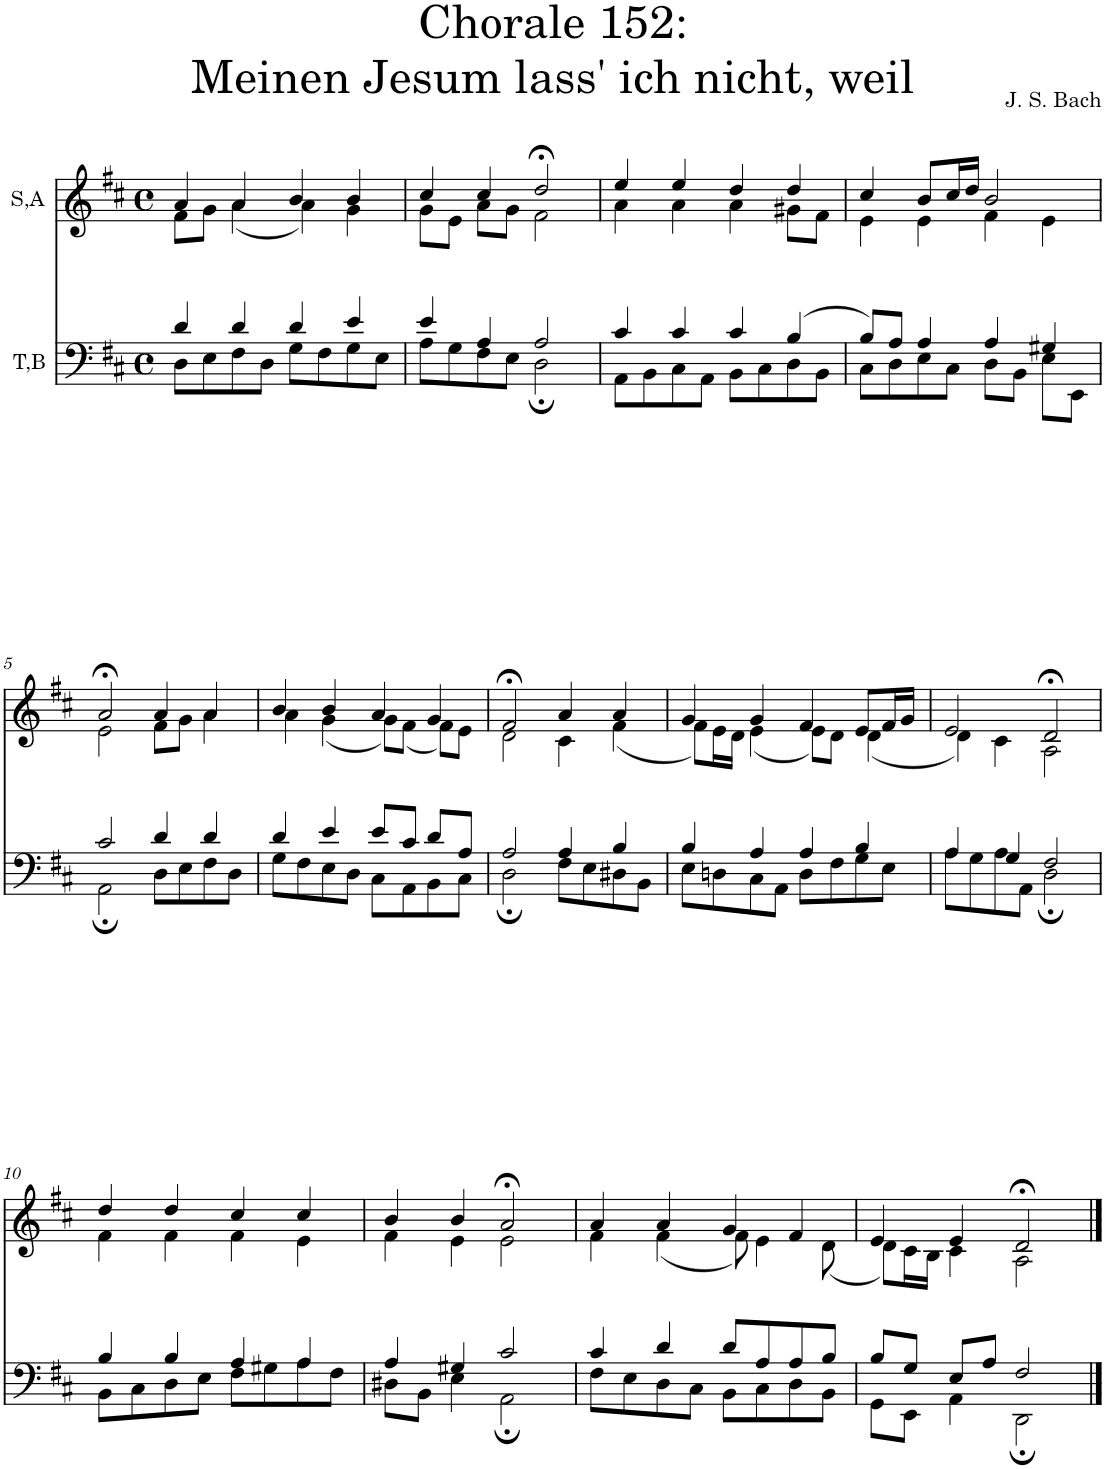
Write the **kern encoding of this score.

**kern	**kern
*part2	*part1
*staff2	*staff1
*I"T,B	*I"S,A
*clefF4	*clefG2
*k[f#c#]	*k[f#c#]
*M4/4	*M4/4
*met(c)	*met(c)
=1	=1
*^	*^
4d/	8D\L	4a/	8f#\L
.	8E\	.	8g\J
4d/	8F#\	4a/	(<4a\
.	8D\J	.	.
4d/	8G\L	4b/	4a\)
.	8F#\	.	.
4e/	8G\	4b/	4g\
.	8E\J	.	.
=2	=2	=2	=2
4e/	8A\L	4cc#/	8g\L
.	8G\	.	8e\J
4A/	8F#\	4cc#/	8a\L
.	8E\J	.	8g\J
2A/	2D;\	2dd;</	2f#\
=3	=3	=3	=3
4c#/	8AA\L	4ee/	4a\
.	8BB\	.	.
4c#/	8C#\	4ee/	4a\
.	8AA\J	.	.
4c#/	8BB\L	4dd/	4a\
.	8C#\	.	.
(>4B/	8D\	4dd/	8g#X\L
.	8BB\J	.	8f#\J
=4	=4	=4	=4
8B/L)	8C#\L	4cc#/	4e\
8A/J	8D\	.	.
4A/	8E\	8b/L	4e\
.	8C#\J	16cc#/L	.
.	.	16dd/JJ	.
4A/	8D\L	2b/	4f#\
.	8BB\J	.	.
4G#X/	8E\L	.	4e\
.	8EE\J	.	.
!!LO:LB:g=z	!!
=5	=5	=5	=5
2c#/	2AA;\	2a;</	2e\
4d/	8D\L	4a/	8f#\L
.	8E\	.	8g\J
4d/	8F#\	4a/	4a\
.	8D\J	.	.
=6	=6	=6	=6
4d/	8G\L	4b/	4a\
.	8F#\	.	.
4e/	8E\	4b/	(<4g\
.	8D\J	.	.
8e/L	8C#\L	4a/	8g\L)
8c#/J	8AA\	.	(<8f#\J
8d/L	8BB\	4g/	8f#\L)
8A/J	8C#\J	.	8e\J
=7	=7	=7	=7
2A/	2D;\	2f#;</	2d\
4A/	8F#\L	4a/	4c#\
.	8E\	.	.
4B/	8D#X\	4a/	(<4f#\
.	8BB\J	.	.
=8	=8	=8	=8
4B/	8E\L	4g/	8f#\L)
.	8Dn\	.	16e\L
.	.	.	16d\JJ
4A/	8C#\	4g/	(<4e\
.	8AA\J	.	.
4A/	8D\L	4f#/	8e\L)
.	8F#\	.	8d\J
4B/	8G\	8e/L	(<4d\
.	8E\J	16f#/L	.
.	.	16g/JJ	.
=9	=9	=9	=9
4A/	8A\L	2e/	4d\)
.	8G\	.	.
4G/	8A\	.	4c#\
.	8AA\J	.	.
2F#/	2D;\	2d;</	2A\
!!LO:LB:g=z	!!
=10	=10	=10	=10
4B/	8BB\L	4dd/	4f#\
.	8C#\	.	.
4B/	8D\	4dd/	4f#\
.	8E\J	.	.
4A/	8F#\L	4cc#/	4f#\
.	8G#X\	.	.
4A/	8A\	4cc#/	4e\
.	8F#\J	.	.
=11	=11	=11	=11
4A/	8D#X\L	4b/	4f#\
.	8BB\J	.	.
4G#X/	4E\	4b/	4e\
2c#/	2AA;\	2a;</	2e\
=12	=12	=12	=12
4c#/	8F#\L	4a/	4f#\
.	8E\	.	.
4d/	8D\	4a/	(<4f#\
.	8C#\J	.	.
8d/L	8BB\L	4g/	8f#\)
8A/	8C#\	.	4e\
8A/	8D\	4f#/	.
8B/J	8BB\J	.	(<8d\
=13	=13	=13	=13
8B/L	8GG\L	4e/	8d\L)
8G/J	8EE\J	.	16c#\L
.	.	.	16B\JJ
8E/L	4AA\	4e/	4c#\
8A/J	.	.	.
2F#/	2DD;\	2d;</	2A\
*v	*v	*	*
*	*v	*v
==	==
*-	*-
